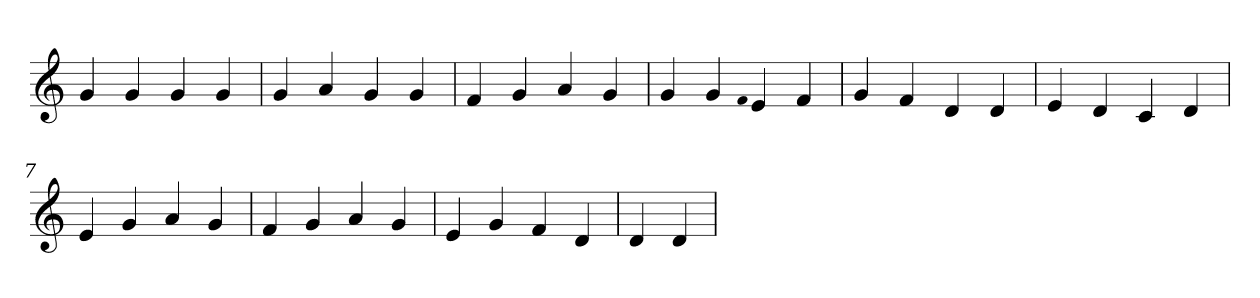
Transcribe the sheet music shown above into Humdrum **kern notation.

**kern
*part1
*staff1
*clefG2
=1
4g
4g
4g
4g
=2
4g
4a
4g
4g
=3
4f
4g
4a
4g
=4
4g
4g
qqf
4e
4f
=5
4g
4f
4d
4d
=6
4e
4d
4c
4d
=7
4e
4g
4a
4g
=8
4f
4g
4a
4g
=9
4e
4g
4f
4d
=10
4d
4d
=
*-
